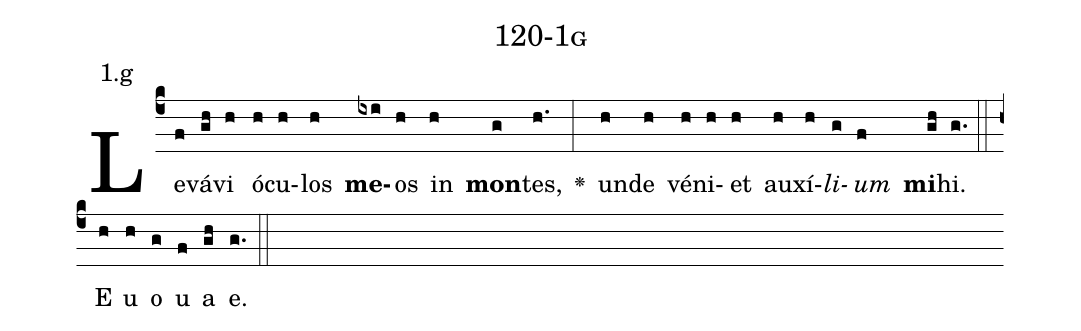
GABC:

name: 120-1g;
annotation: 1.g;
%%
(c4)Le(f)vá(gh)vi(h) ó(h)cu(h)los(h) <b>me</b>(ixi)os(h) in(h) <b>mon</b>(g)tes,(h.) <v>\greheightstar</v>(:) un(h)de(h) vé(h)ni(h)et(h) au(h)xí(h)<i>li</i>(g)<i>um</i>(f) <b>mi</b>(gh)hi.(g.) (::) E(h) u(h) o(g) u(f) a(gh) e.(g.) (::)
